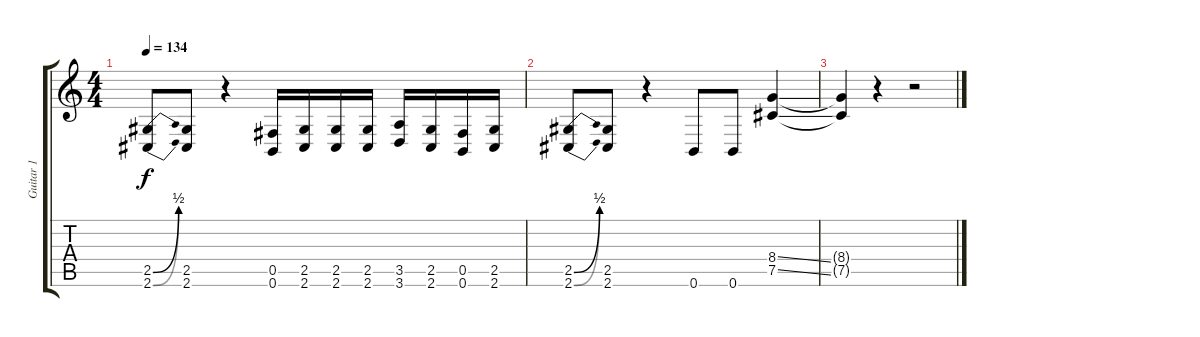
\track ("Guitar 1 " "Guitar 1 ") {instrument overdrivenguitar}
\staff {score tabs}
\tuning (Db4 Ab3 E3 B2 Gb2 B1) {hide}
\ts (4 4)
\tempo 134
\clef g2
\ks c
(2.5{be (bend 0 0 60 2)} 2.6{be (bend 0 0 60 2)}).8{dy f} (2.5 2.6).8 r.4 (0.5 0.6).16 (2.5 2.6).16 (2.5 2.6).16 (2.5 2.6).16 (3.5 3.6).16 (2.5 2.6).16 (0.5 0.6).16 (2.5 2.6).16 |
(2.5{be (bend 0 0 60 2)} 2.6{be (bend 0 0 60 2)}).8 (2.5 2.6).8 r.4 0.6.8 0.6.8 (8.4{ss} 7.5{ss}).4 |
(8.4{t} 7.5{t}).4 r.4 r.2
